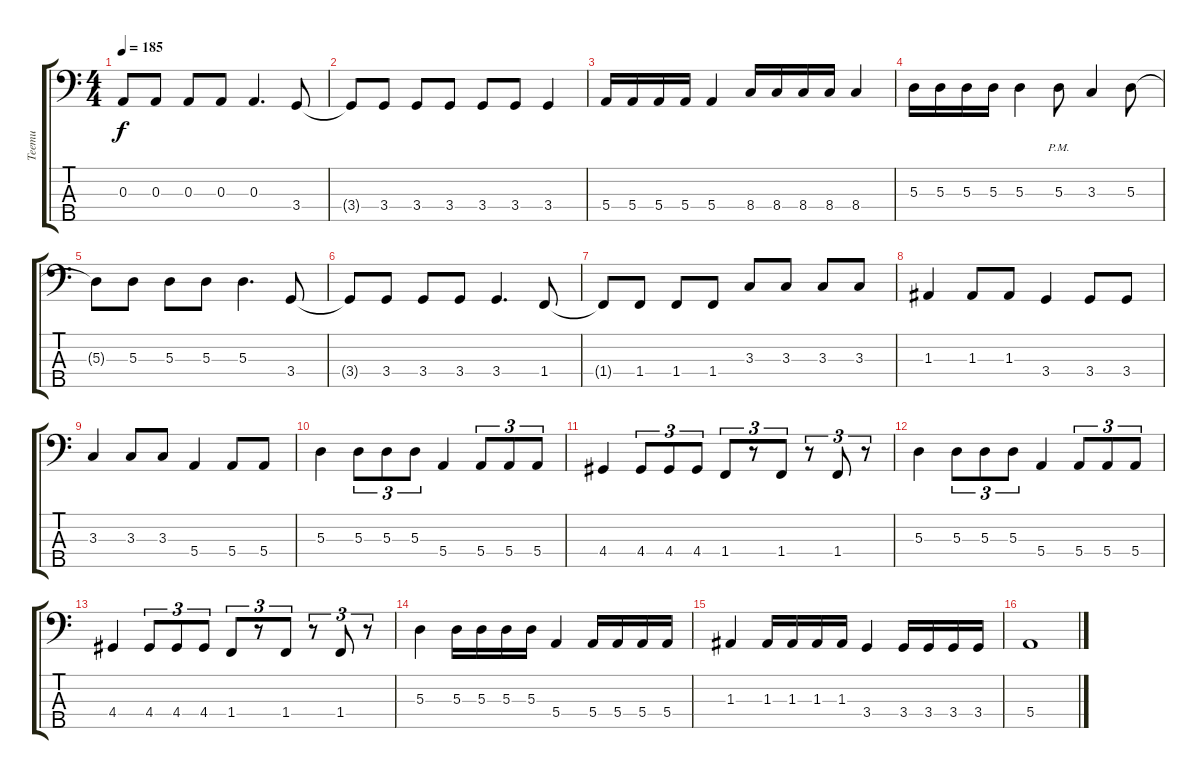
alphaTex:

\track ("Teemu" "Teemu") {instrument electricbasspick}
\staff {score tabs}
\tuning (G2 D2 A1 E1 B0) {hide}
\ts (4 4)
\tempo 185
\clef f4
\ks c
0.3{t}.8{dy f} 0.3.8 0.3.8 0.3.8 0.3.4{d} 3.4.8 |
3.4{t}.8 3.4.8 3.4.8 3.4.8 3.4.8 3.4.8 3.4.4 |
5.4.16 5.4.16 5.4.16 5.4.16 5.4.4 8.4.16 8.4.16 8.4.16 8.4.16 8.4.4 |
5.3.16 5.3.16 5.3.16 5.3.16 5.3.4 5.3{pm}.8 3.3.4 5.3.8 |
5.3{t}.8 5.3.8 5.3.8 5.3.8 5.3.4{d} 3.4.8 |
3.4{t}.8 3.4.8 3.4.8 3.4.8 3.4.4{d} 1.4.8 |
1.4{t}.8 1.4.8 1.4.8 1.4.8 3.3.8 3.3.8 3.3.8 3.3.8 |
1.3.4 1.3.8 1.3.8 3.4.4 3.4.8 3.4.8 |
3.3.4 3.3.8 3.3.8 5.4.4 5.4.8 5.4.8 |
5.3.4 5.3.8{tu (3 2)} 5.3.8{tu (3 2)} 5.3.8{tu (3 2)} 5.4.4 5.4.8{tu (3 2)} 5.4.8{tu (3 2)} 5.4.8{tu (3 2)} |
4.4.4 4.4.8{tu (3 2)} 4.4.8{tu (3 2)} 4.4.8{tu (3 2)} 1.4.8{tu (3 2)} r.8{tu (3 2)} 1.4.8{tu (3 2)} r.8{tu (3 2)} 1.4.8{tu (3 2)} r.8{tu (3 2)} |
5.3.4 5.3.8{tu (3 2)} 5.3.8{tu (3 2)} 5.3.8{tu (3 2)} 5.4.4 5.4.8{tu (3 2)} 5.4.8{tu (3 2)} 5.4.8{tu (3 2)} |
4.4.4 4.4.8{tu (3 2)} 4.4.8{tu (3 2)} 4.4.8{tu (3 2)} 1.4.8{tu (3 2)} r.8{tu (3 2)} 1.4.8{tu (3 2)} r.8{tu (3 2)} 1.4.8{tu (3 2)} r.8{tu (3 2)} |
5.3.4 5.3.16 5.3.16 5.3.16 5.3.16 5.4.4 5.4.16 5.4.16 5.4.16 5.4.16 |
1.3.4 1.3.16 1.3.16 1.3.16 1.3.16 3.4.4 3.4.16 3.4.16 3.4.16 3.4.16 |
5.4.1
